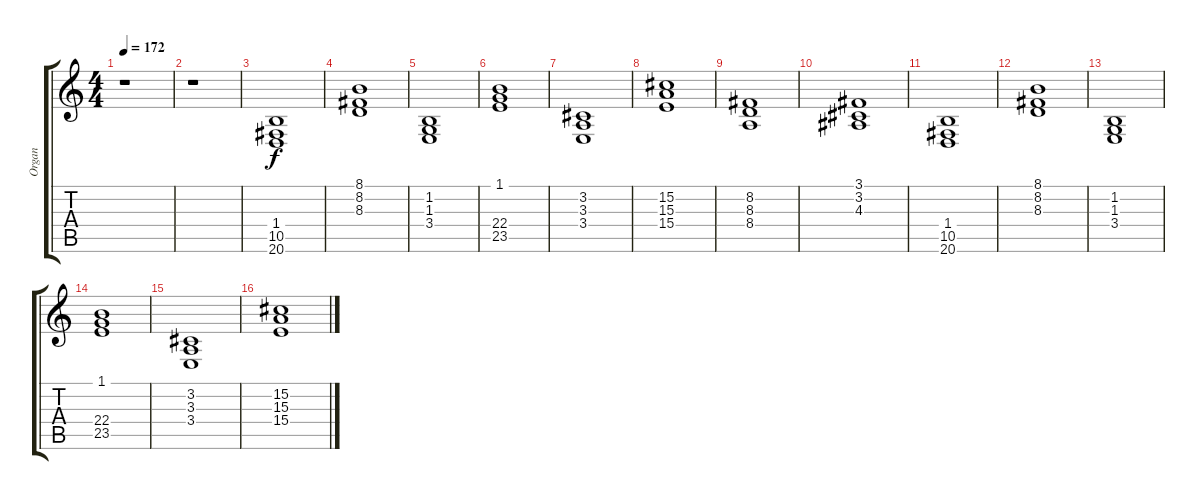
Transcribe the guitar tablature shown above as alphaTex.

\track ("Organ" "Organ") {instrument drawbarorgan}
\staff {score tabs}
\tuning (Eb4 Bb3 Gb3 Db3 Ab2 Eb2) {hide}
\ts (4 4)
\tempo 172
\clef g2
\ks c
r.1{dy f} |
r.1 |
(1.4 10.5 20.6).1 |
(8.1 8.2 8.3).1 |
(1.2 1.3 3.4).1 |
(1.1 22.4 23.5).1 |
(3.2 3.3 3.4).1 |
(15.2 15.3 15.4).1 |
(8.2 8.3 8.4).1 |
(3.1 3.2 4.3).1 |
(1.4 10.5 20.6).1 |
(8.1 8.2 8.3).1 |
(1.2 1.3 3.4).1 |
(1.1 22.4 23.5).1 |
(3.2 3.3 3.4).1 |
(15.2 15.3 15.4).1
